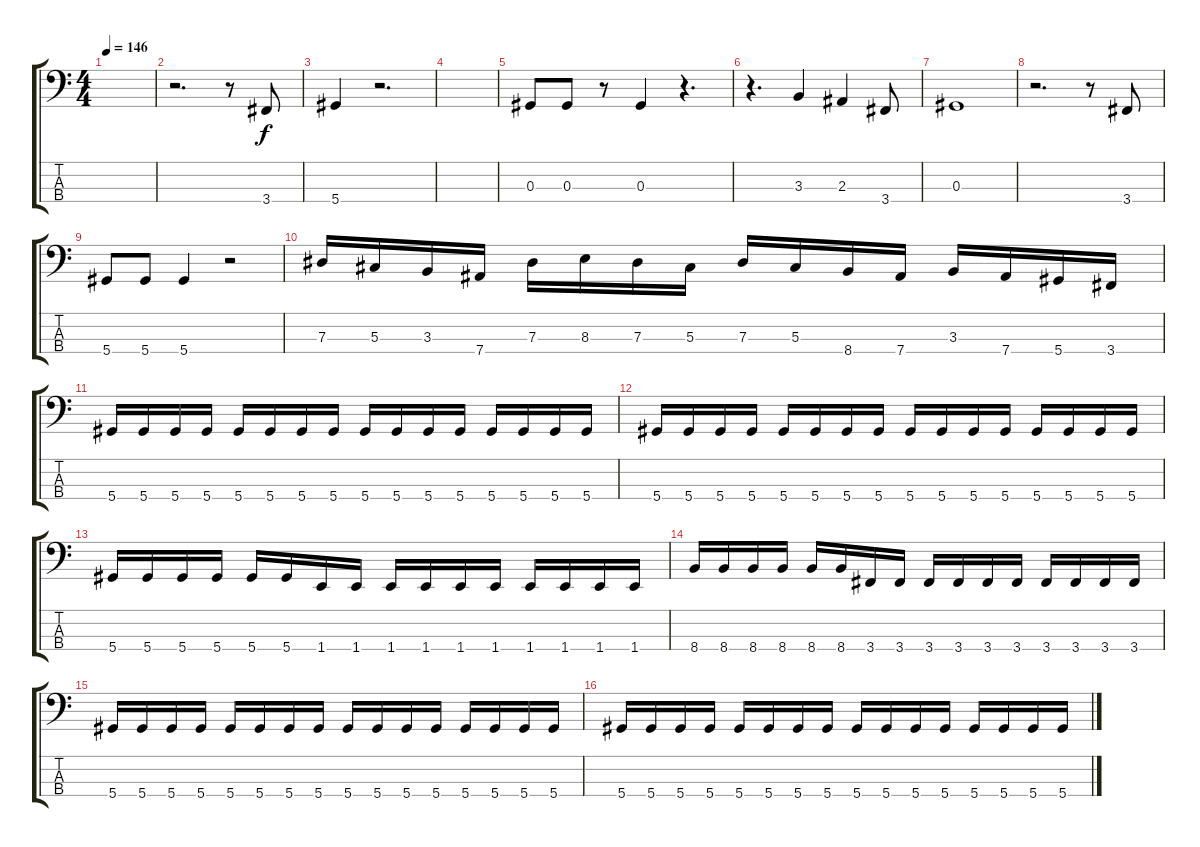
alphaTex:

\track "" {instrument electricbasspick}
\staff {score tabs}
\tuning (Gb2 Db2 Ab1 Eb1) {hide}
\ts (4 4)
\tempo 146
\clef f4
\ks c
|
r.2{d} r.8 3.4.8 |
5.4.4 r.2{d} |
|
0.3.8 0.3.8 r.8 0.3.4 r.4{d} |
r.4{d} 3.3.4 2.3.4 3.4.8 |
0.3.1 |
r.2{d} r.8 3.4.8 |
5.4.8 5.4.8 5.4.4 r.2 |
7.3.16 5.3.16 3.3.16 7.4.16 7.3.16 8.3.16 7.3.16 5.3.16 7.3.16 5.3.16 8.4.16 7.4.16 3.3.16 7.4.16 5.4.16 3.4.16 |
5.4.16 5.4.16 5.4.16 5.4.16 5.4.16 5.4.16 5.4.16 5.4.16 5.4.16 5.4.16 5.4.16 5.4.16 5.4.16 5.4.16 5.4.16 5.4.16 |
5.4.16 5.4.16 5.4.16 5.4.16 5.4.16 5.4.16 5.4.16 5.4.16 5.4.16 5.4.16 5.4.16 5.4.16 5.4.16 5.4.16 5.4.16 5.4.16 |
5.4.16 5.4.16 5.4.16 5.4.16 5.4.16 5.4.16 1.4.16 1.4.16 1.4.16 1.4.16 1.4.16 1.4.16 1.4.16 1.4.16 1.4.16 1.4.16 |
8.4.16 8.4.16 8.4.16 8.4.16 8.4.16 8.4.16 3.4.16 3.4.16 3.4.16 3.4.16 3.4.16 3.4.16 3.4.16 3.4.16 3.4.16 3.4.16 |
5.4.16 5.4.16 5.4.16 5.4.16 5.4.16 5.4.16 5.4.16 5.4.16 5.4.16 5.4.16 5.4.16 5.4.16 5.4.16 5.4.16 5.4.16 5.4.16 |
5.4.16 5.4.16 5.4.16 5.4.16 5.4.16 5.4.16 5.4.16 5.4.16 5.4.16 5.4.16 5.4.16 5.4.16 5.4.16 5.4.16 5.4.16 5.4.16
